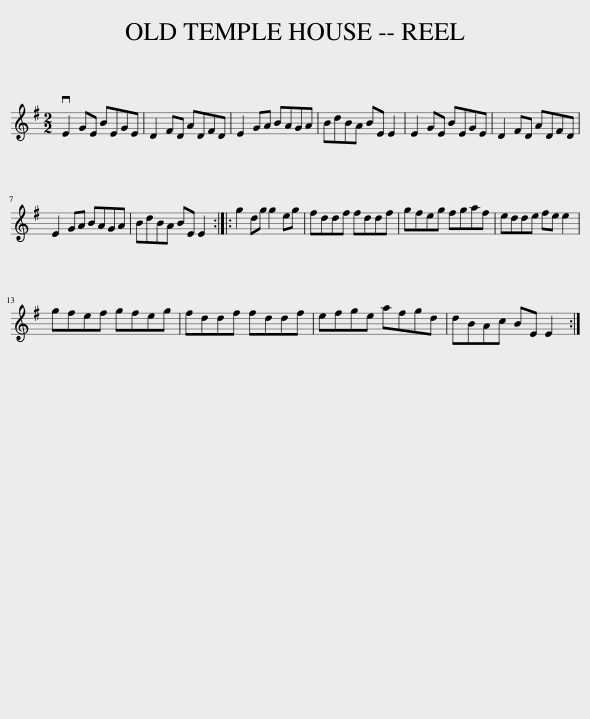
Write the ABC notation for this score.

X:1
L:1/8
M:2/2
I:linebreak $
K:Emin
V:1 treble
V:1
 vE2 GE BEGE | D2 FD ADFD | E2 GA BAGA | BdBA BE E2 | E2 GE BEGE | %5
 D2 FD ADFD |$ E2 GA BAGA | BdBA BE E2 :: g2 dg g2 eg | fddf fddf | %10
 gfeg fgaf | edde fe e2 |$ gfef gfeg | fddf fddf | efge afgd | %15
 dBAc BE E2 :| %16
